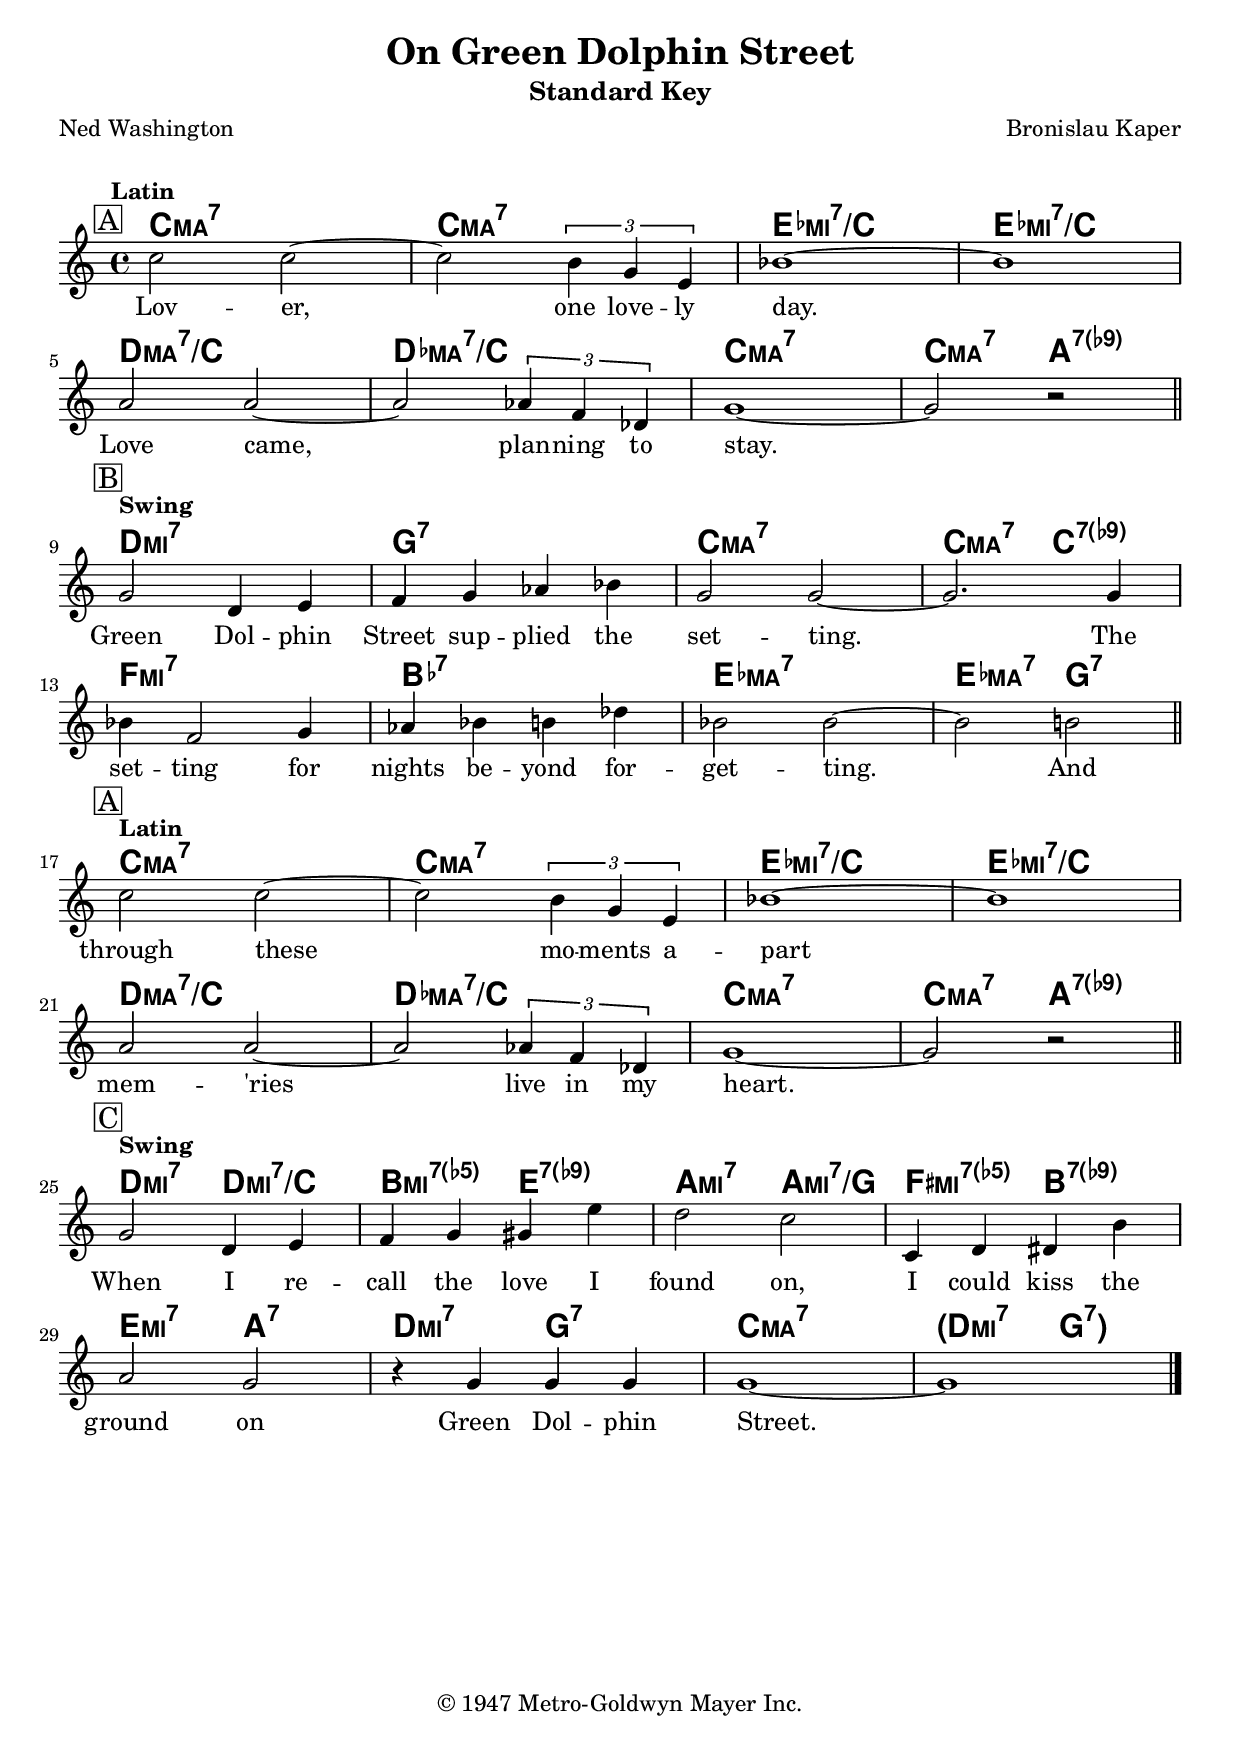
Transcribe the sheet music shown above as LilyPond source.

\version "2.24.0"

instrument = "Standard Key"
whatKey = c
whatClef = "treble"

\include "lead-sheets.ily"

\header {
  title = "On Green Dolphin Street"
  subtitle = \instrument
  poet = "Ned Washington"
  composer = "Bronislau Kaper"
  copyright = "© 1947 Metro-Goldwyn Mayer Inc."
}

refrainLyrics = \lyricmode {
  Lov -- er, one love -- ly day.
  Love came, plan -- ning to stay.
  Green Dol -- phin Street sup -- plied the set -- ting.
  The set -- ting for nights be -- yond for -- get -- ting.
  And through these mo -- ments a -- part
  mem -- 'ries live in my heart.
  When I re -- call the love I found on,
  I could kiss the ground on Green Dol -- phin Street.
}

refrainChords = \chordmode {
  c1:maj7 c1:maj7 ef1:m7/c ef1:m7/c
  d1:maj7/c df1:maj7/c c1:maj7 c2:maj7 a2:7.9-

  d1:m7 g1:7 c1:maj7 c2:maj7 c2:7.9-
  f1:m7 bf1:7 ef1:maj7 ef2:maj7 g2:7

  c1:maj7 c1:maj7 ef1:m7/c ef1:m7/c
  d1:maj7/c df1:maj7/c c1:maj7 c2:maj7 a2:7.9-
  
  d2:m7 d2:m7/c b2:m7.5- e2:7.9- a2:m7 a2:m7/g fs2:m7.5- b2:7.9-
  e2:m7 a2:7 d2:m7 g2:7 c1:maj7

  \chordOpenParen{ d2:m7 }
  \chordCloseParen{ g2:7 }
}

refrainKey = c

refrainMelody = \relative c'' {
  \time 4/4
  \key \refrainKey \major
  \clef \whatClef

  \tempo "Latin"
  \mark \markup{ \box A }
  c2 c2~ | c2 \tuplet 3/2 { b4 g4 e4 } | bf'1~ | bf1 |
  \break

  a2 a2~ | a2 \tuplet 3/2 { af4 f4 df4 } | g1~ | g2 r2
  \bar "||"
  \break

  \tempo "Swing"
  \mark \markup{ \box B }
  g2 d4 e4 | f4 g4 af4 bf4 | g2 g2~ | g2. g4 |
  \break
  bf4 f2 g4 | af4 bf4 cf4 df4 | bf2 bf2~ | bf2 b2
  \bar "||"
  \break

  \tempo "Latin"
  \mark \markup{ \box A }
  c2 c2~ | c2 \tuplet 3/2 { b4 g4 e4 } | bf'1~ | bf1 |
  \break
  a2 a2~ | a2 \tuplet 3/2 { af4 f4 df4 } | g1~ | g2 r2
  \bar "||"
  \break
  
  \tempo "Swing"
  \mark \markup{ \box C }
  g2 d4 e4 | f4 g4 gs4 e'4 | d2 c2 | c,4 d4 ds4 b'4 |
  \break
  a2 g2 | r4 g4 g4 g4 | g1~ | g1

  \bar "|."
}

\include "paper.ily"

\markup {
  % Leave a gap after the header
  \vspace #1
}

\include "refrain.ily"

